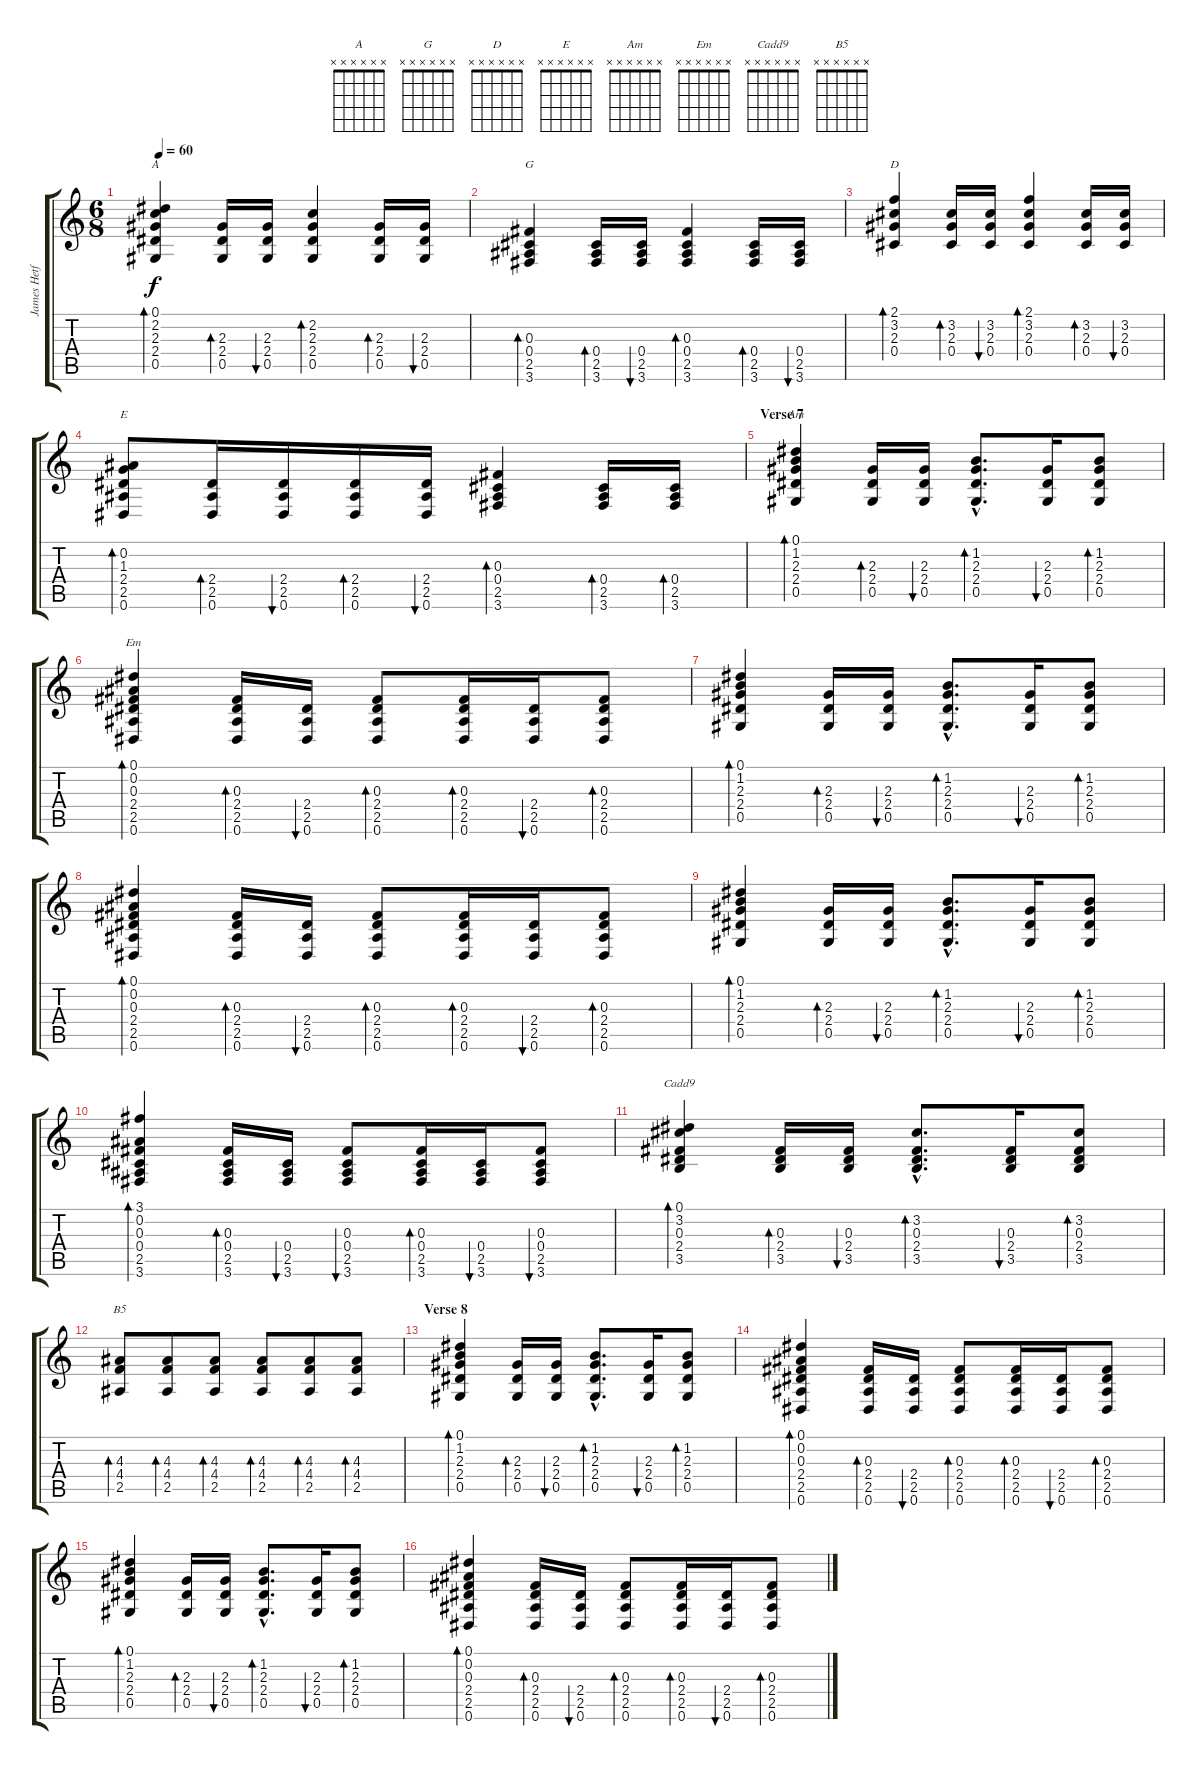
\track ("James Hetfield" "James Hetf") {instrument electricguitarclean}
\staff {score tabs}
\tuning (Eb4 Bb3 Gb3 Db3 Ab2 Eb2) {hide}
\chord ("A" x x x x x x)
\chord ("G" x x x x x x)
\chord ("D" x x x x x x)
\chord ("E" x x x x x x)
\chord ("Am" x x x x x x)
\chord ("Em" x x x x x x)
\chord ("Cadd9" x x x x x x)
\chord ("B5" x x x x x x)
\ts (6 8)
\tempo 60
\clef g2
\ks c
(0.1 2.2 2.3 2.4 0.5).4{bd 60 ch "A" dy f} (2.3 2.4 0.5).16{bd 60} (2.3 2.4 0.5).16{bu 60} (2.2 2.3 2.4 0.5).4{bd 60} (2.3 2.4 0.5).16{bd 60} (2.3 2.4 0.5).16{bu 60} |
(0.3 0.4 2.5 3.6).4{bd 60 ch "G"} (0.4 2.5 3.6).16{bd 60} (0.4 2.5 3.6).16{bu 60} (0.3 0.4 2.5 3.6).4{bd 60} (0.4 2.5 3.6).16{bd 60} (0.4 2.5 3.6).16{bu 60} |
(2.1 3.2 2.3 0.4).4{bd 60 ch "D"} (3.2 2.3 0.4).16{bd 60} (3.2 2.3 0.4).16{bu 60} (2.1 3.2 2.3 0.4).4{bd 60} (3.2 2.3 0.4).16{bd 60} (3.2 2.3 0.4).16{bu 60} |
(0.2 1.3 2.4 2.5 0.6).8{bd 60 ch "E"} (2.4 2.5 0.6).16{bd 60} (2.4 2.5 0.6).16{bu 60} (2.4 2.5 0.6).16{bd 60} (2.4 2.5 0.6).16{bu 60} (0.3 0.4 2.5 3.6).4{bd 60} (0.4 2.5 3.6).16{bd 60} (0.4 2.5 3.6).16{bd 60} |
\section ("" "Verse 7")
(0.1 1.2 2.3 2.4 0.5).4{bd 60 ch "Am"} (2.3 2.4 0.5).16{bd 60} (2.3 2.4 0.5).16{bu 60} (1.2{hac} 2.3{hac} 2.4{hac} 0.5{hac}).8{d bd 60} (2.3 2.4 0.5).16{bu 60} (1.2 2.3 2.4 0.5).8{bd 60} |
(0.1 0.2 0.3 2.4 2.5 0.6).4{bd 60 ch "Em"} (0.3 2.4 2.5 0.6).16{bd 60} (2.4 2.5 0.6).16{bu 60} (0.3 2.4 2.5 0.6).8{bd 60} (0.3 2.4 2.5 0.6).16{bd 60} (2.4 2.5 0.6).16{bu 60} (0.3 2.4 2.5 0.6).8{bd 60} |
(0.1 1.2 2.3 2.4 0.5).4{bd 60} (2.3 2.4 0.5).16{bd 60} (2.3 2.4 0.5).16{bu 60} (1.2{hac} 2.3{hac} 2.4{hac} 0.5{hac}).8{d bd 60} (2.3 2.4 0.5).16{bu 60} (1.2 2.3 2.4 0.5).8{bd 60} |
(0.1 0.2 0.3 2.4 2.5 0.6).4{bd 60} (0.3 2.4 2.5 0.6).16{bd 60} (2.4 2.5 0.6).16{bu 60} (0.3 2.4 2.5 0.6).8{bd 60} (0.3 2.4 2.5 0.6).16{bd 60} (2.4 2.5 0.6).16{bu 60} (0.3 2.4 2.5 0.6).8{bd 60} |
(0.1 1.2 2.3 2.4 0.5).4{bd 60} (2.3 2.4 0.5).16{bd 60} (2.3 2.4 0.5).16{bu 60} (1.2{hac} 2.3{hac} 2.4{hac} 0.5{hac}).8{d bd 60} (2.3 2.4 0.5).16{bu 60} (1.2 2.3 2.4 0.5).8{bd 60} |
(3.1 0.2 0.3 0.4 2.5 3.6).4{bd 60} (0.3 0.4 2.5 3.6).16{bd 60} (0.4 2.5 3.6).16{bu 60} (0.3 0.4 2.5 3.6).8{bu 60} (0.3 0.4 2.5 3.6).16{bd 60} (0.4 2.5 3.6).16{bu 60} (0.3 0.4 2.5 3.6).8{bu 60} |
(0.1 3.2 0.3 2.4 3.5).4{bd 60 ch "Cadd9"} (0.3 2.4 3.5).16{bd 60} (0.3 2.4 3.5).16{bu 60} (3.2{hac} 0.3{hac} 2.4{hac} 3.5{hac}).8{d bd 60} (0.3 2.4 3.5).16{bu 60} (3.2 0.3 2.4 3.5).8{bd 60} |
(4.3 4.4 2.5).8{bd 60 ch "B5"} (4.3 4.4 2.5).8{bd 60} (4.3 4.4 2.5).8{bd 60} (4.3 4.4 2.5).8{bd 60} (4.3 4.4 2.5).8{bd 60} (4.3 4.4 2.5).8{bd 60} |
\section ("" "Verse 8")
(0.1 1.2 2.3 2.4 0.5).4{bd 60} (2.3 2.4 0.5).16{bd 60} (2.3 2.4 0.5).16{bu 60} (1.2{hac} 2.3{hac} 2.4{hac} 0.5{hac}).8{d bd 60} (2.3 2.4 0.5).16{bu 60} (1.2 2.3 2.4 0.5).8{bd 60} |
(0.1 0.2 0.3 2.4 2.5 0.6).4{bd 60} (0.3 2.4 2.5 0.6).16{bd 60} (2.4 2.5 0.6).16{bu 60} (0.3 2.4 2.5 0.6).8{bd 60} (0.3 2.4 2.5 0.6).16{bd 60} (2.4 2.5 0.6).16{bu 60} (0.3 2.4 2.5 0.6).8{bd 60} |
(0.1 1.2 2.3 2.4 0.5).4{bd 60} (2.3 2.4 0.5).16{bd 60} (2.3 2.4 0.5).16{bu 60} (1.2{hac} 2.3{hac} 2.4{hac} 0.5{hac}).8{d bd 60} (2.3 2.4 0.5).16{bu 60} (1.2 2.3 2.4 0.5).8{bd 60} |
(0.1 0.2 0.3 2.4 2.5 0.6).4{bd 60} (0.3 2.4 2.5 0.6).16{bd 60} (2.4 2.5 0.6).16{bu 60} (0.3 2.4 2.5 0.6).8{bd 60} (0.3 2.4 2.5 0.6).16{bd 60} (2.4 2.5 0.6).16{bu 60} (0.3 2.4 2.5 0.6).8{bd 60}
